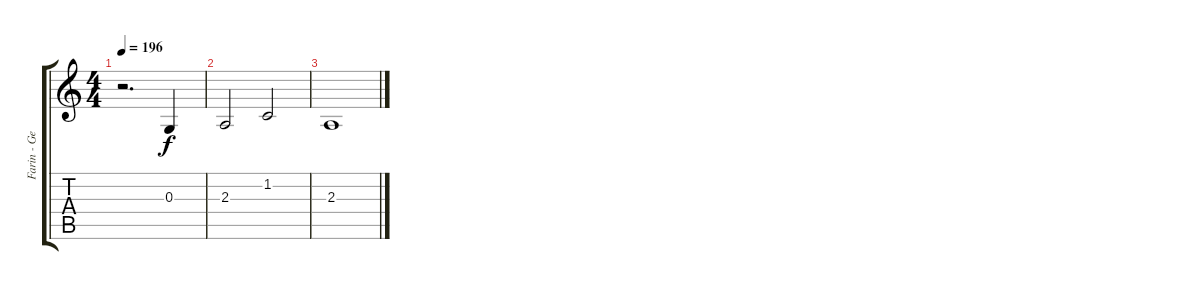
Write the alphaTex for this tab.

\track ("Farin - Gesang" "Farin - Ge") {instrument bassoon}
\staff {score tabs}
\tuning (E4 B3 G3 D3 A2 E2) {hide}
\ts (4 4)
\tempo 196
\clef g2
\ks c
r.2{d dy f} 0.3.4 |
2.3.2 1.2.2 |
2.3.1
